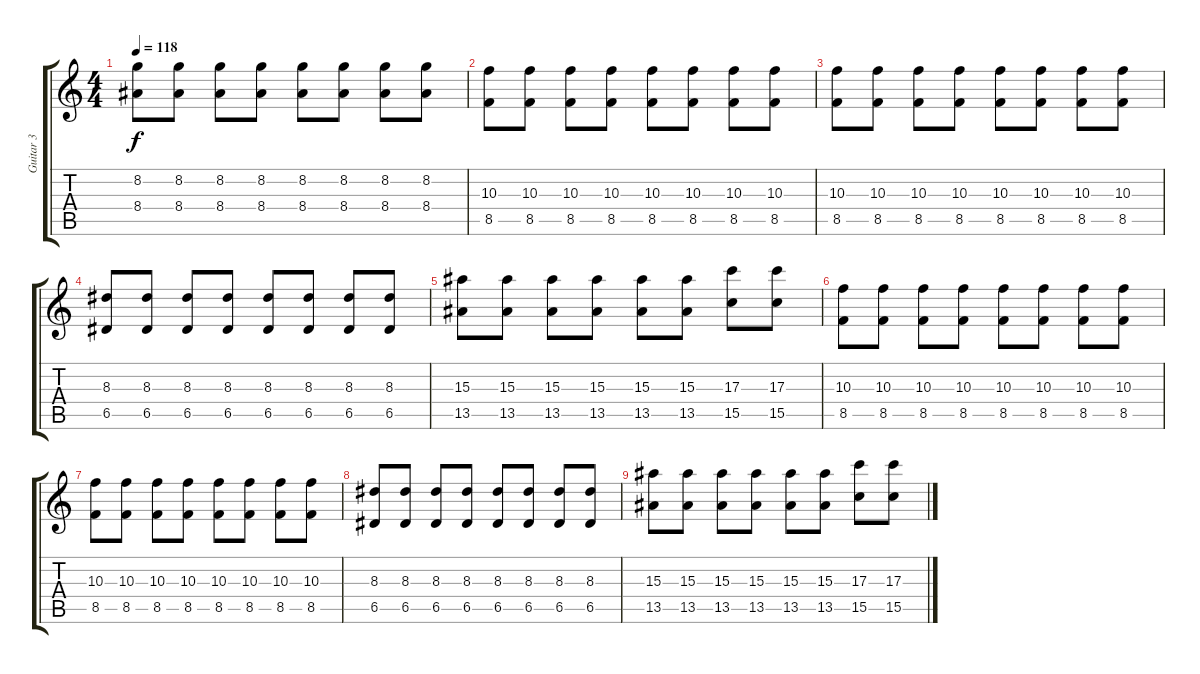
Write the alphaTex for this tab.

\track ("Guitar 3" "Guitar 3") {instrument distortionguitar}
\staff {score tabs}
\tuning (E4 B3 G3 D3 A2 E2) {hide}
\ts (4 4)
\tempo 118
\clef g2
\ks c
(8.2 8.4).8{dy f} (8.2 8.4).8 (8.2 8.4).8 (8.2 8.4).8 (8.2 8.4).8 (8.2 8.4).8 (8.2 8.4).8 (8.2 8.4).8 |
(10.3 8.5).8 (10.3 8.5).8 (10.3 8.5).8 (10.3 8.5).8 (10.3 8.5).8 (10.3 8.5).8 (10.3 8.5).8 (10.3 8.5).8 |
(10.3 8.5).8 (10.3 8.5).8 (10.3 8.5).8 (10.3 8.5).8 (10.3 8.5).8 (10.3 8.5).8 (10.3 8.5).8 (10.3 8.5).8 |
(8.3 6.5).8 (8.3 6.5).8 (8.3 6.5).8 (8.3 6.5).8 (8.3 6.5).8 (8.3 6.5).8 (8.3 6.5).8 (8.3 6.5).8 |
(15.3 13.5).8 (15.3 13.5).8 (15.3 13.5).8 (15.3 13.5).8 (15.3 13.5).8 (15.3 13.5).8 (17.3 15.5).8 (17.3 15.5).8 |
(10.3 8.5).8 (10.3 8.5).8 (10.3 8.5).8 (10.3 8.5).8 (10.3 8.5).8 (10.3 8.5).8 (10.3 8.5).8 (10.3 8.5).8 |
(10.3 8.5).8 (10.3 8.5).8 (10.3 8.5).8 (10.3 8.5).8 (10.3 8.5).8 (10.3 8.5).8 (10.3 8.5).8 (10.3 8.5).8 |
(8.3 6.5).8 (8.3 6.5).8 (8.3 6.5).8 (8.3 6.5).8 (8.3 6.5).8 (8.3 6.5).8 (8.3 6.5).8 (8.3 6.5).8 |
(15.3 13.5).8 (15.3 13.5).8 (15.3 13.5).8 (15.3 13.5).8 (15.3 13.5).8 (15.3 13.5).8 (17.3 15.5).8 (17.3 15.5).8
